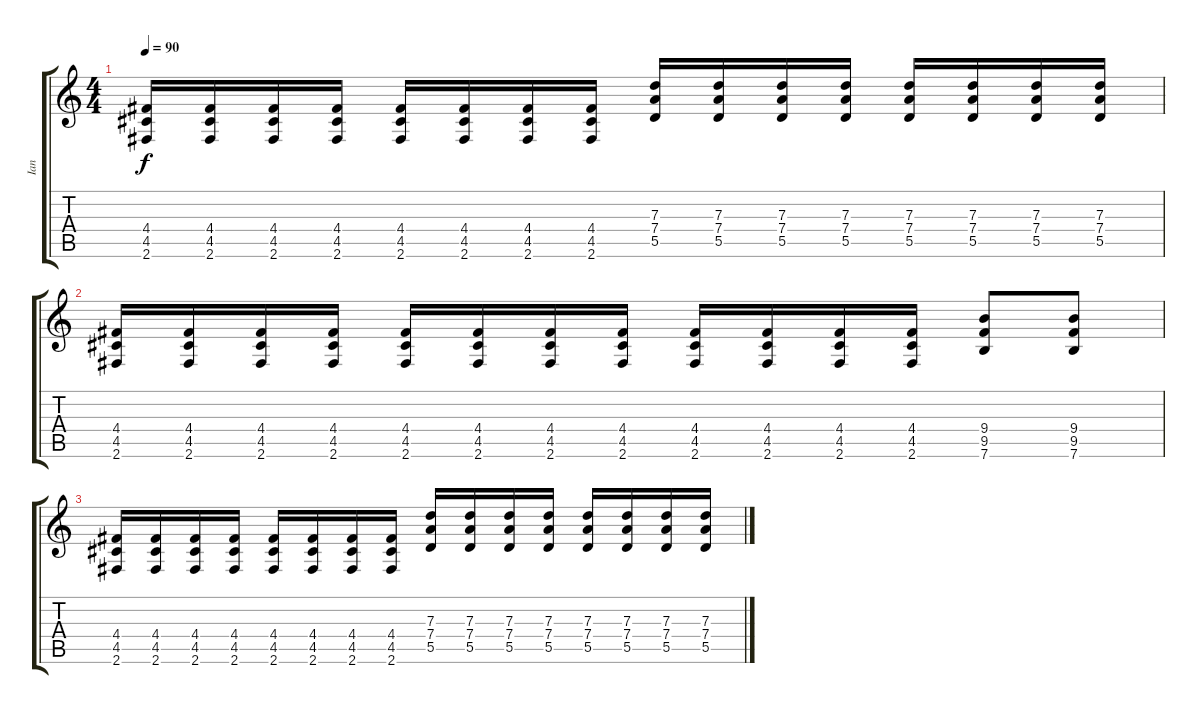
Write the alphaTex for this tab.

\track ("Ian" "Ian") {instrument overdrivenguitar}
\staff {score tabs}
\tuning (E4 B3 G3 D3 A2 E2) {hide}
\ts (4 4)
\tempo 90
\clef g2
\ks c
(4.4 4.5 2.6).16{dy f} (4.4 4.5 2.6).16 (4.4 4.5 2.6).16 (4.4 4.5 2.6).16 (4.4 4.5 2.6).16 (4.4 4.5 2.6).16 (4.4 4.5 2.6).16 (4.4 4.5 2.6).16 (7.3 7.4 5.5).16 (7.3 7.4 5.5).16 (7.3 7.4 5.5).16 (7.3 7.4 5.5).16 (7.3 7.4 5.5).16 (7.3 7.4 5.5).16 (7.3 7.4 5.5).16 (7.3 7.4 5.5).16 |
(4.4 4.5 2.6).16 (4.4 4.5 2.6).16 (4.4 4.5 2.6).16 (4.4 4.5 2.6).16 (4.4 4.5 2.6).16 (4.4 4.5 2.6).16 (4.4 4.5 2.6).16 (4.4 4.5 2.6).16 (4.4 4.5 2.6).16 (4.4 4.5 2.6).16 (4.4 4.5 2.6).16 (4.4 4.5 2.6).16 (9.4 9.5 7.6).8 (9.4 9.5 7.6).8 |
(4.4 4.5 2.6).16 (4.4 4.5 2.6).16 (4.4 4.5 2.6).16 (4.4 4.5 2.6).16 (4.4 4.5 2.6).16 (4.4 4.5 2.6).16 (4.4 4.5 2.6).16 (4.4 4.5 2.6).16 (7.3 7.4 5.5).16 (7.3 7.4 5.5).16 (7.3 7.4 5.5).16 (7.3 7.4 5.5).16 (7.3 7.4 5.5).16 (7.3 7.4 5.5).16 (7.3 7.4 5.5).16 (7.3 7.4 5.5).16
